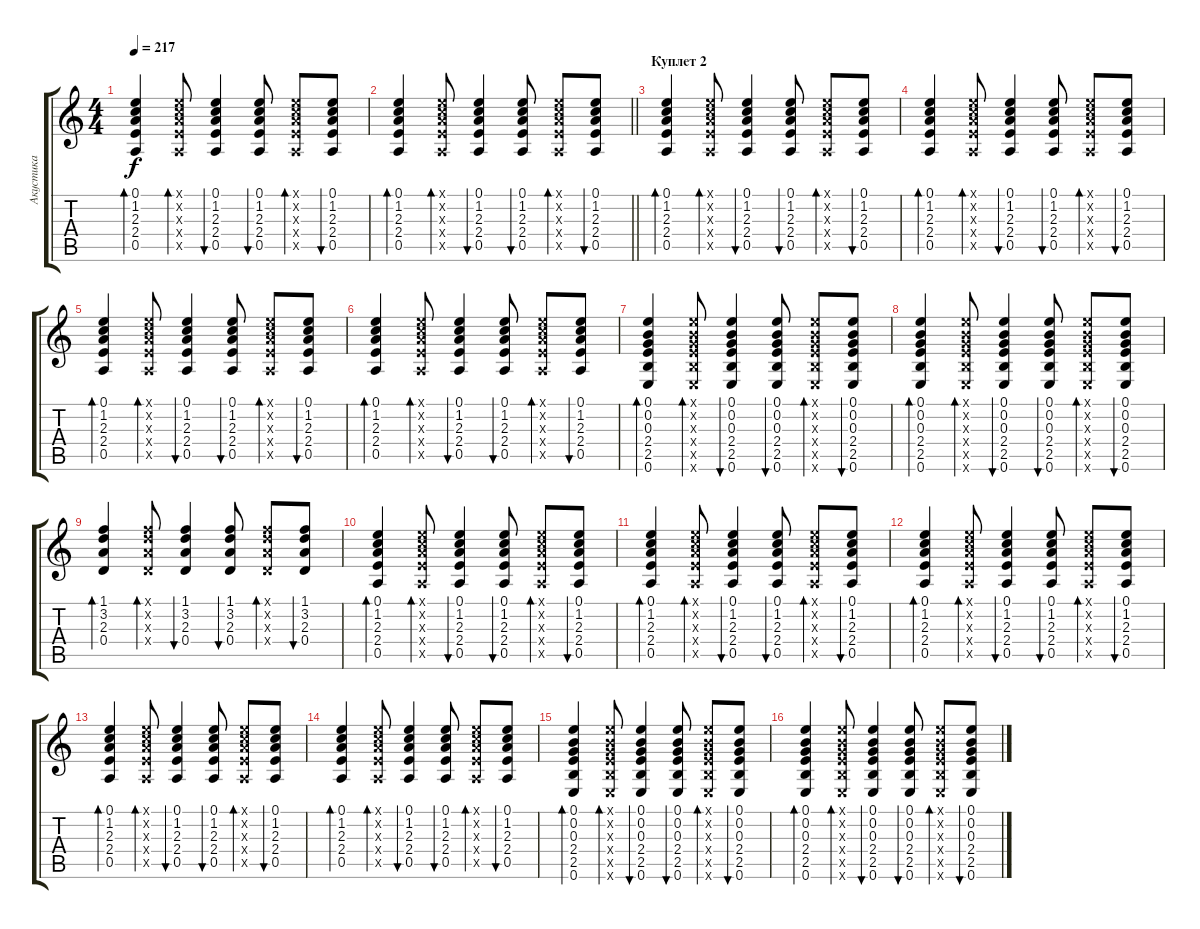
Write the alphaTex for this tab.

\track ("Акустика" "Акустика") {instrument acousticguitarsteel}
\staff {score tabs}
\tuning (E4 B3 G3 D3 A2 E2) {hide}
\ts (4 4)
\tempo 217
\clef g2
\ks c
(0.1 1.2 2.3 2.4 0.5).4{bd 60 dy f} (0.1{x} 1.2{x} 2.3{x} 2.4{x} 0.5{x}).8{bd 60} (0.1 1.2 2.3 2.4 0.5).4{bu 60} (0.1 1.2 2.3 2.4 0.5).8{bu 60} (0.1{x} 1.2{x} 2.3{x} 2.4{x} 0.5{x}).8{bd 60} (0.1 1.2 2.3 2.4 0.5).8{bu 60} |
\barLineRight lightlight
(0.1 1.2 2.3 2.4 0.5).4{bd 60} (0.1{x} 1.2{x} 2.3{x} 2.4{x} 0.5{x}).8{bd 60} (0.1 1.2 2.3 2.4 0.5).4{bu 60} (0.1 1.2 2.3 2.4 0.5).8{bu 60} (0.1{x} 1.2{x} 2.3{x} 2.4{x} 0.5{x}).8{bd 60} (0.1 1.2 2.3 2.4 0.5).8{bu 60} |
\section ("" "Куплет 2")
(0.1 1.2 2.3 2.4 0.5).4{bd 60} (0.1{x} 1.2{x} 2.3{x} 2.4{x} 0.5{x}).8{bd 60} (0.1 1.2 2.3 2.4 0.5).4{bu 60} (0.1 1.2 2.3 2.4 0.5).8{bu 60} (0.1{x} 1.2{x} 2.3{x} 2.4{x} 0.5{x}).8{bd 60} (0.1 1.2 2.3 2.4 0.5).8{bu 60} |
(0.1 1.2 2.3 2.4 0.5).4{bd 60} (0.1{x} 1.2{x} 2.3{x} 2.4{x} 0.5{x}).8{bd 60} (0.1 1.2 2.3 2.4 0.5).4{bu 60} (0.1 1.2 2.3 2.4 0.5).8{bu 60} (0.1{x} 1.2{x} 2.3{x} 2.4{x} 0.5{x}).8{bd 60} (0.1 1.2 2.3 2.4 0.5).8{bu 60} |
(0.1 1.2 2.3 2.4 0.5).4{bd 60} (0.1{x} 1.2{x} 2.3{x} 2.4{x} 0.5{x}).8{bd 60} (0.1 1.2 2.3 2.4 0.5).4{bu 60} (0.1 1.2 2.3 2.4 0.5).8{bu 60} (0.1{x} 1.2{x} 2.3{x} 2.4{x} 0.5{x}).8{bd 60} (0.1 1.2 2.3 2.4 0.5).8{bu 60} |
(0.1 1.2 2.3 2.4 0.5).4{bd 60} (0.1{x} 1.2{x} 2.3{x} 2.4{x} 0.5{x}).8{bd 60} (0.1 1.2 2.3 2.4 0.5).4{bu 60} (0.1 1.2 2.3 2.4 0.5).8{bu 60} (0.1{x} 1.2{x} 2.3{x} 2.4{x} 0.5{x}).8{bd 60} (0.1 1.2 2.3 2.4 0.5).8{bu 60} |
(0.1 0.2 0.3 2.4 2.5 0.6).4{bd 60} (0.1{x} 0.2{x} 0.3{x} 2.4{x} 2.5{x} 0.6{x}).8{bd 60} (0.1 0.2 0.3 2.4 2.5 0.6).4{bu 60} (0.1 0.2 0.3 2.4 2.5 0.6).8{bu 60} (0.1{x} 0.2{x} 0.3{x} 2.4{x} 2.5{x} 0.6{x}).8{bd 60} (0.1 0.2 0.3 2.4 2.5 0.6).8{bu 60} |
(0.1 0.2 0.3 2.4 2.5 0.6).4{bd 60} (0.1{x} 0.2{x} 0.3{x} 2.4{x} 2.5{x} 0.6{x}).8{bd 60} (0.1 0.2 0.3 2.4 2.5 0.6).4{bu 60} (0.1 0.2 0.3 2.4 2.5 0.6).8{bu 60} (0.1{x} 0.2{x} 0.3{x} 2.4{x} 2.5{x} 0.6{x}).8{bd 60} (0.1 0.2 0.3 2.4 2.5 0.6).8{bu 60} |
(1.1 3.2 2.3 0.4).4{bd 60} (1.1{x} 3.2{x} 2.3{x} 0.4{x}).8{bd 60} (1.1 3.2 2.3 0.4).4{bu 60} (1.1 3.2 2.3 0.4).8{bu 60} (1.1{x} 3.2{x} 2.3{x} 0.4{x}).8{bd 60} (1.1 3.2 2.3 0.4).8{bu 60} |
(0.1 1.2 2.3 2.4 0.5).4{bd 60} (0.1{x} 1.2{x} 2.3{x} 2.4{x} 0.5{x}).8{bd 60} (0.1 1.2 2.3 2.4 0.5).4{bu 60} (0.1 1.2 2.3 2.4 0.5).8{bu 60} (0.1{x} 1.2{x} 2.3{x} 2.4{x} 0.5{x}).8{bd 60} (0.1 1.2 2.3 2.4 0.5).8{bu 60} |
(0.1 1.2 2.3 2.4 0.5).4{bd 60} (0.1{x} 1.2{x} 2.3{x} 2.4{x} 0.5{x}).8{bd 60} (0.1 1.2 2.3 2.4 0.5).4{bu 60} (0.1 1.2 2.3 2.4 0.5).8{bu 60} (0.1{x} 1.2{x} 2.3{x} 2.4{x} 0.5{x}).8{bd 60} (0.1 1.2 2.3 2.4 0.5).8{bu 60} |
(0.1 1.2 2.3 2.4 0.5).4{bd 60} (0.1{x} 1.2{x} 2.3{x} 2.4{x} 0.5{x}).8{bd 60} (0.1 1.2 2.3 2.4 0.5).4{bu 60} (0.1 1.2 2.3 2.4 0.5).8{bu 60} (0.1{x} 1.2{x} 2.3{x} 2.4{x} 0.5{x}).8{bd 60} (0.1 1.2 2.3 2.4 0.5).8{bu 60} |
(0.1 1.2 2.3 2.4 0.5).4{bd 60} (0.1{x} 1.2{x} 2.3{x} 2.4{x} 0.5{x}).8{bd 60} (0.1 1.2 2.3 2.4 0.5).4{bu 60} (0.1 1.2 2.3 2.4 0.5).8{bu 60} (0.1{x} 1.2{x} 2.3{x} 2.4{x} 0.5{x}).8{bd 60} (0.1 1.2 2.3 2.4 0.5).8{bu 60} |
(0.1 1.2 2.3 2.4 0.5).4{bd 60} (0.1{x} 1.2{x} 2.3{x} 2.4{x} 0.5{x}).8{bd 60} (0.1 1.2 2.3 2.4 0.5).4{bu 60} (0.1 1.2 2.3 2.4 0.5).8{bu 60} (0.1{x} 1.2{x} 2.3{x} 2.4{x} 0.5{x}).8{bd 60} (0.1 1.2 2.3 2.4 0.5).8{bu 60} |
(0.1 0.2 0.3 2.4 2.5 0.6).4{bd 60} (0.1{x} 0.2{x} 0.3{x} 2.4{x} 2.5{x} 0.6{x}).8{bd 60} (0.1 0.2 0.3 2.4 2.5 0.6).4{bu 60} (0.1 0.2 0.3 2.4 2.5 0.6).8{bu 60} (0.1{x} 0.2{x} 0.3{x} 2.4{x} 2.5{x} 0.6{x}).8{bd 60} (0.1 0.2 0.3 2.4 2.5 0.6).8{bu 60} |
(0.1 0.2 0.3 2.4 2.5 0.6).4{bd 60} (0.1{x} 0.2{x} 0.3{x} 2.4{x} 2.5{x} 0.6{x}).8{bd 60} (0.1 0.2 0.3 2.4 2.5 0.6).4{bu 60} (0.1 0.2 0.3 2.4 2.5 0.6).8{bu 60} (0.1{x} 0.2{x} 0.3{x} 2.4{x} 2.5{x} 0.6{x}).8{bd 60} (0.1 0.2 0.3 2.4 2.5 0.6).8{bu 60}
